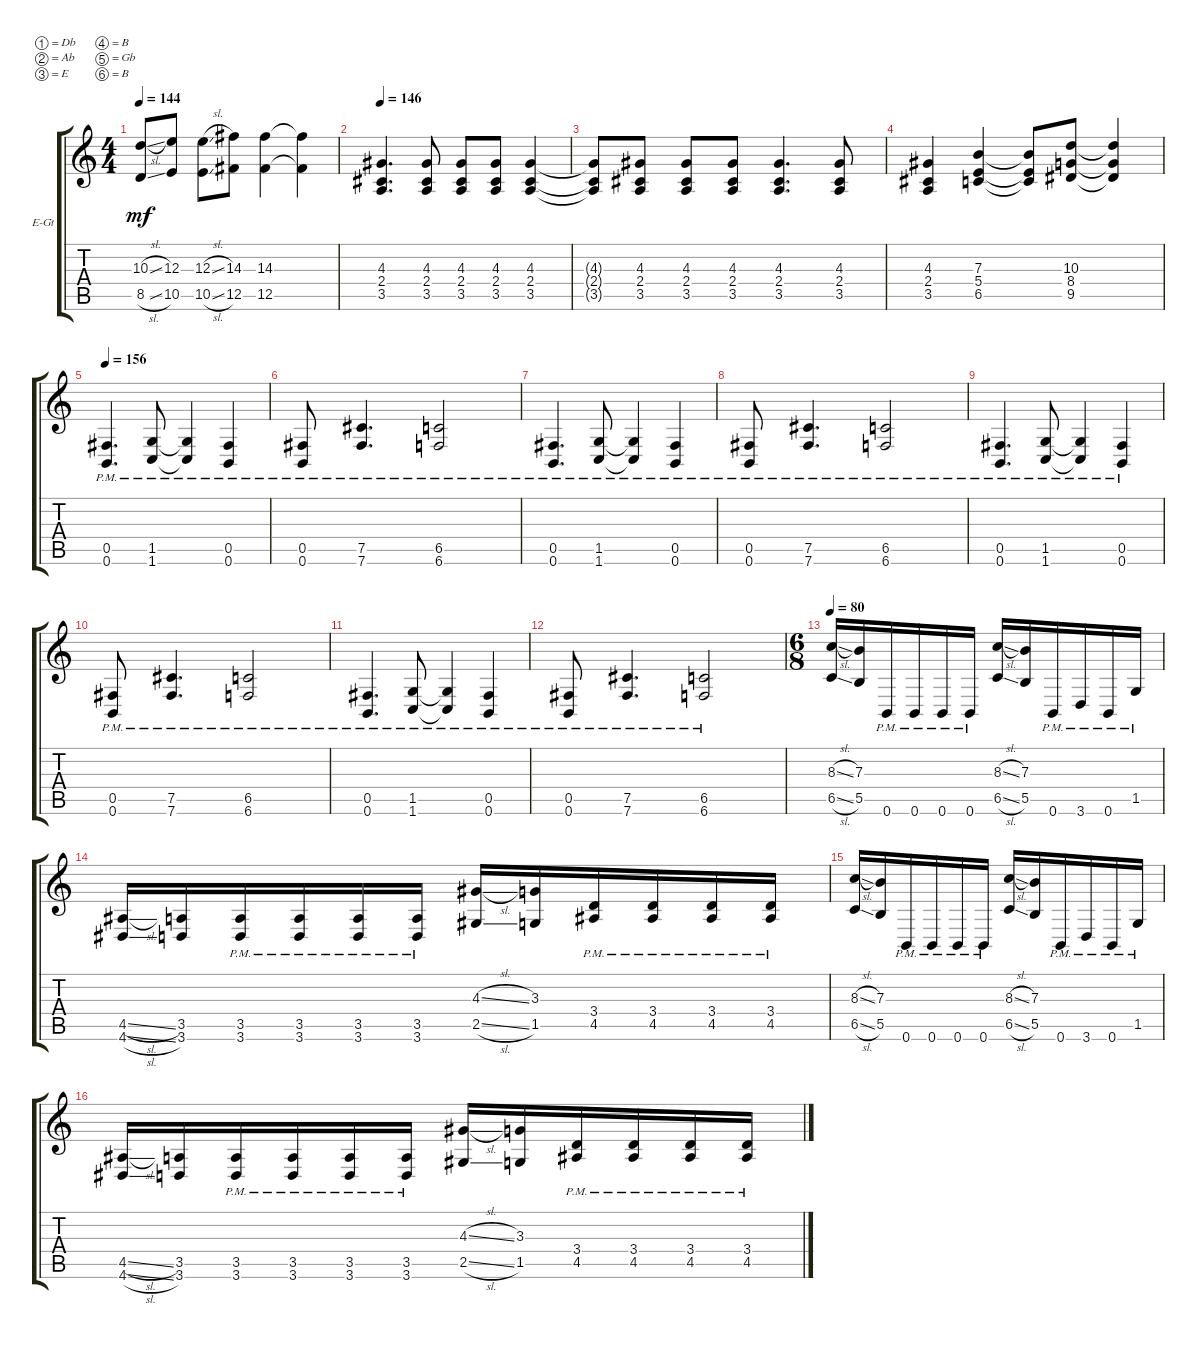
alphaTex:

\defaultSystemsLayout 4
\bracketExtendMode groupsimilarinstruments
\firstSystemTrackNameOrientation horizontal
\otherSystemsTrackNameOrientation horizontal
\track ("Mick Thomson" "E-Gt") {instrument distortionguitar}
\staff {score tabs}
\tuning (Db4 Ab3 E3 B2 Gb2 B1)
\ts (4 4)
\tempo 144
\clef g2
\ks c
(8.5{sl} 10.3{sl}).8{dy mf} (10.5 12.3).8 (10.5{sl} 12.3{sl}).8 (12.5 14.3).8 (12.5 14.3).4 (12.5{t} 14.3{t}).4 |
\tempo 146
(3.5 2.4 4.3).4{d} (3.5 2.4 4.3).8 (3.5 2.4 4.3).8 (3.5 2.4 4.3).8 (3.5 2.4 4.3).4 |
(3.5{t} 2.4{t} 4.3{t}).8 (3.5 2.4 4.3).8 (3.5 2.4 4.3).8 (3.5 2.4 4.3).8 (3.5 2.4 4.3).4{d} (3.5 2.4 4.3).8 |
(3.5 2.4 4.3).4 (6.5 5.4 7.3).4 (6.5{t} 5.4{t} 7.3{t}).8 (9.5 8.4 10.3).8 (9.5{t} 8.4{t} 10.3{t}).4 |
\tempo 156
(0.6{pm} 0.5{pm}).4{d} (1.5{pm} 1.6{pm}).8 (1.5{pm t} 1.6{pm t}).4 (0.5{pm} 0.6{pm}).4 |
(0.5{pm} 0.6{pm}).8 (7.5{pm} 7.6{pm}).4{d} (6.5{pm} 6.6{pm}).2 |
(0.6{pm} 0.5{pm}).4{d} (1.5{pm} 1.6{pm}).8 (1.5{pm t} 1.6{pm t}).4 (0.5{pm} 0.6{pm}).4 |
(0.5{pm} 0.6{pm}).8 (7.5{pm} 7.6{pm}).4{d} (6.5{pm} 6.6{pm}).2 |
(0.6{pm} 0.5{pm}).4{d} (1.5{pm} 1.6{pm}).8 (1.5{pm t} 1.6{pm t}).4 (0.5{pm} 0.6{pm}).4 |
(0.5{pm} 0.6{pm}).8 (7.5{pm} 7.6{pm}).4{d} (6.5{pm} 6.6{pm}).2 |
(0.6{pm} 0.5{pm}).4{d} (1.5{pm} 1.6{pm}).8 (1.5{pm t} 1.6{pm t}).4 (0.5{pm} 0.6{pm}).4 |
(0.5{pm} 0.6{pm}).8 (7.5{pm} 7.6{pm}).4{d} (6.5{pm} 6.6{pm}).2 |
\ts (6 8)
\tempo 80
(6.5{sl} 8.3{sl}).16 (5.5 7.3).16 0.6{pm}.16 0.6{pm}.16 0.6{pm}.16 0.6{pm}.16 (6.5{sl} 8.3{sl}).16 (5.5 7.3).16 0.6{pm}.16 3.6{pm}.16 0.6{pm}.16 1.5{pm}.16 |
(4.6{sl} 4.5{sl}).16 (3.6 3.5).16 (3.6{pm} 3.5{pm}).16 (3.6{pm} 3.5{pm}).16 (3.6{pm} 3.5{pm}).16 (3.6{pm} 3.5{pm}).16 (2.5{sl} 4.3{sl}).16 (1.5 3.3).16 (3.4{pm} 4.5{pm}).16 (3.4{pm} 4.5{pm}).16 (3.4{pm} 4.5{pm}).16 (3.4{pm} 4.5{pm}).16 |
(6.5{sl} 8.3{sl}).16 (5.5 7.3).16 0.6{pm}.16 0.6{pm}.16 0.6{pm}.16 0.6{pm}.16 (6.5{sl} 8.3{sl}).16 (5.5 7.3).16 0.6{pm}.16 3.6{pm}.16 0.6{pm}.16 1.5{pm}.16 |
(4.6{sl} 4.5{sl}).16 (3.6 3.5).16 (3.6{pm} 3.5{pm}).16 (3.6{pm} 3.5{pm}).16 (3.6{pm} 3.5{pm}).16 (3.6{pm} 3.5{pm}).16 (2.5{sl} 4.3{sl}).16 (1.5 3.3).16 (3.4{pm} 4.5{pm}).16 (3.4{pm} 4.5{pm}).16 (3.4{pm} 4.5{pm}).16 (3.4{pm} 4.5{pm}).16
